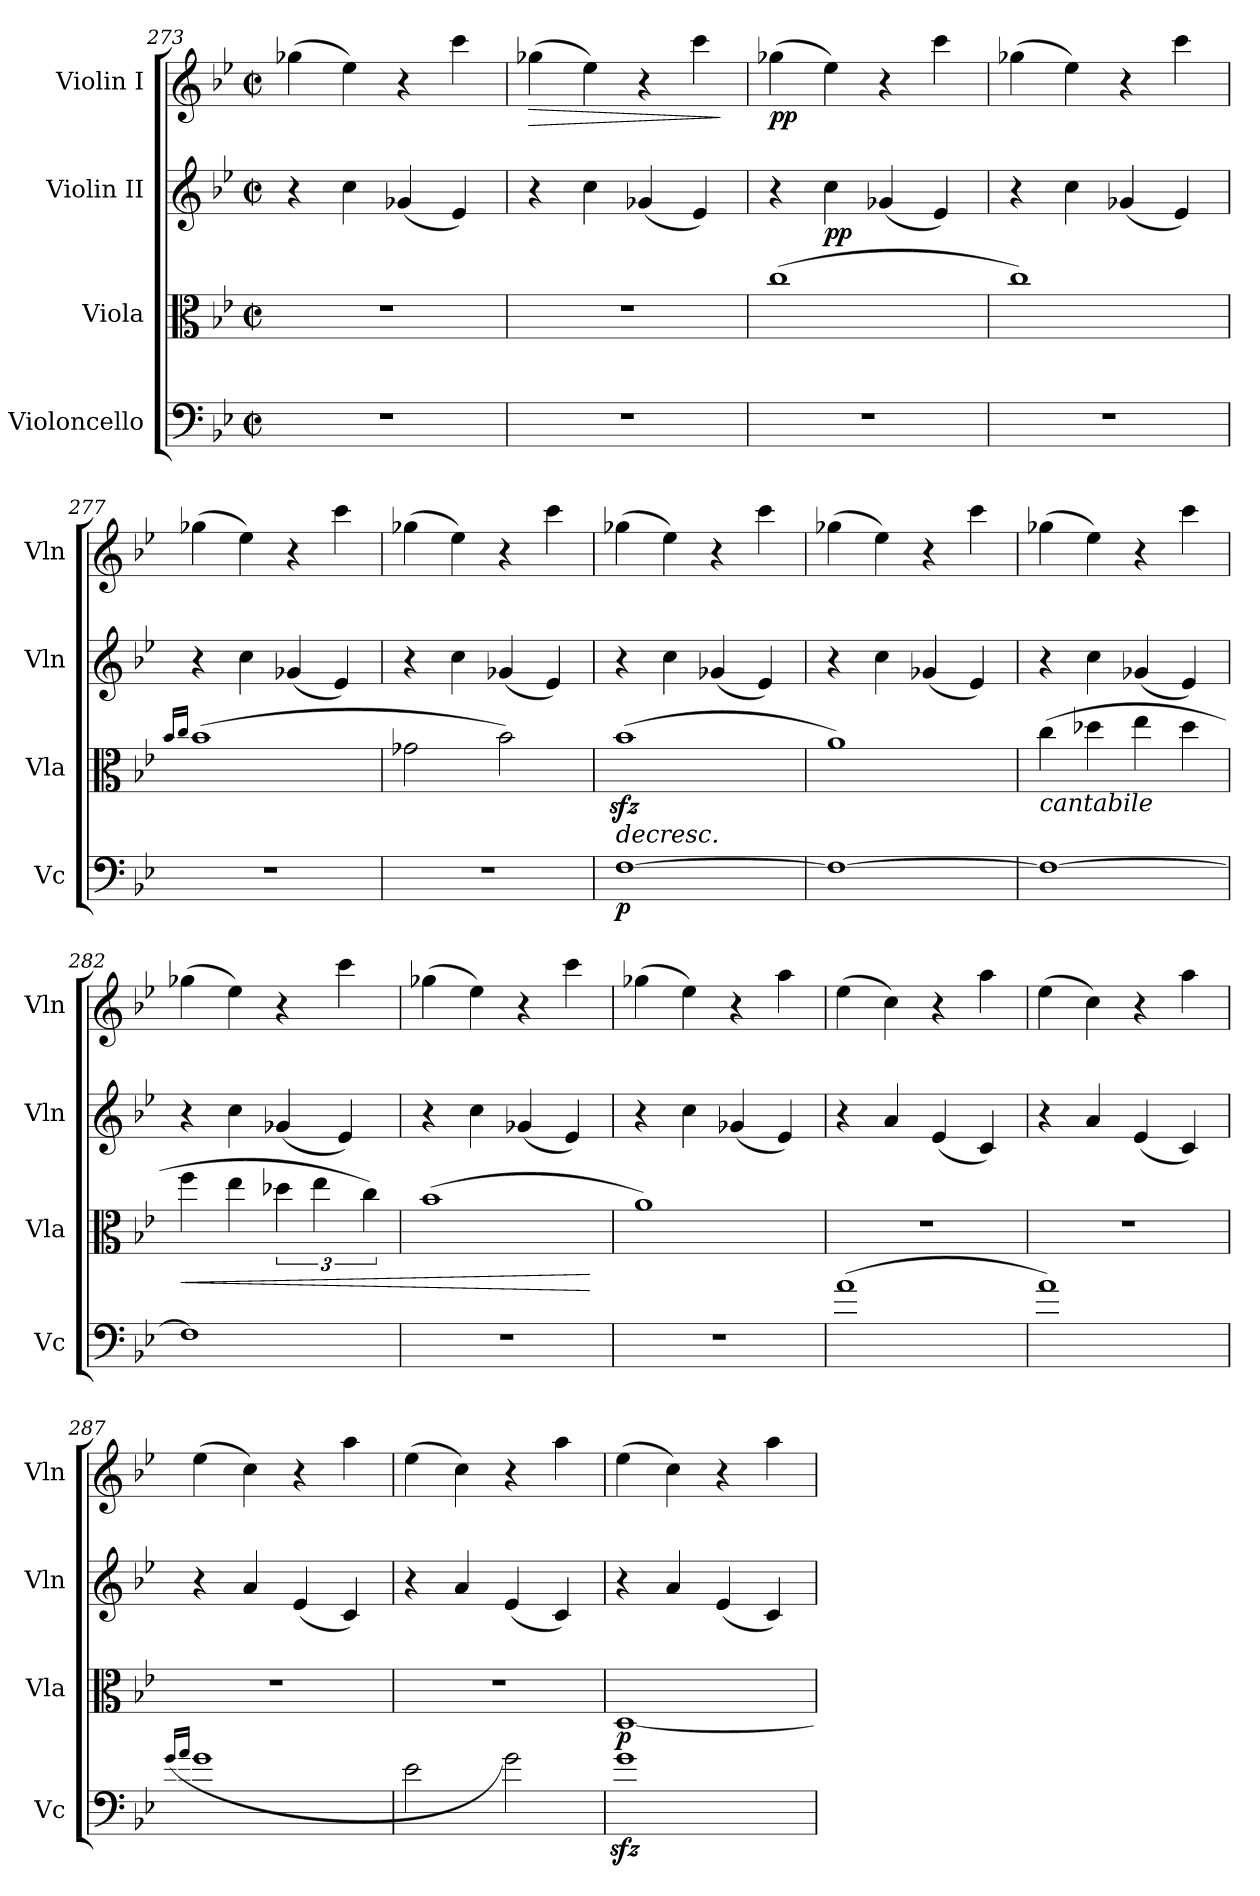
**kern	**dynam	**kern	**dynam	**kern	**dynam	**kern	**dynam
*part4	*part4	*part3	*part3	*part2	*part2	*part1	*part1
*staff4	*staff4	*staff3	*staff3	*staff2	*staff2	*staff1	*staff1
*I"Violoncello	*	*I"Viola	*	*I"Violin II	*	*I"Violin I	*
*I'Vc	*	*I'Vla	*	*I'Vln	*	*I'Vln	*
*clefF4	*	*clefC3	*	*clefG2	*	*clefG2	*
*k[b-e-]	*	*k[b-e-]	*	*k[b-e-]	*	*k[b-e-]	*
*M2/2	*	*M2/2	*	*M2/2	*	*M2/2	*
*met(c|)	*	*met(c|)	*	*met(c|)	*	*met(c|)	*
=273	=273	=273	=273	=273	=273	=273	=273
1r	.	1r	.	4r	.	(>4gg-X\	.
.	.	.	.	4cc\	.	4ee-\)	.
.	.	.	.	(<4g-X/	.	4r	.
.	.	.	.	4e-/)	.	4ccc\	.
=274	=274	=274	=274	=274	=274	=274	=274
!	!	!	!	!	!	!	!LO:HP:b
1r	.	1r	.	4r	.	(>4gg-X\	>
.	.	.	.	4cc\	.	4ee-\)	.
.	.	.	.	(<4g-X/	.	4r	.
.	.	.	.	4e-/)	.	4ccc\	.
.	.	.	.	.	.	.	]
!!LO:LB:g=z
=275	=275	=275	=275	=275	=275	=275	=275
!	!	!	!LO:DY:b	!	!	!	!
!	!	!	!LO:DY:n=1:b	!	!	!	!LO:DY:b
1r	.	(>1cc	p other-dynamics	4r	.	(>4gg-X\	pp
!	!	!	!	!	!LO:DY:b	!	!
.	.	.	.	4cc\	pp	4ee-\)	.
.	.	.	.	(<4g-X/	.	4r	.
.	.	.	.	4e-/)	.	4ccc\	.
=276	=276	=276	=276	=276	=276	=276	=276
1r	.	1cc)	.	4r	.	(>4gg-X\	.
.	.	.	.	4cc\	.	4ee-\)	.
.	.	.	.	(<4g-X/	.	4r	.
.	.	.	.	4e-/)	.	4ccc\	.
=277	=277	=277	=277	=277	=277	=277	=277
.	.	16qb-/LL	.	.	.	.	.
.	.	16qcc/JJ	.	.	.	.	.
1r	.	(>1b-	.	4r	.	(>4gg-X\	.
.	.	.	.	4cc\	.	4ee-\)	.
.	.	.	.	(<4g-X/	.	4r	.
.	.	.	.	4e-/)	.	4ccc\	.
=278	=278	=278	=278	=278	=278	=278	=278
1r	.	2g-X\	.	4r	.	(>4gg-X\	.
.	.	.	.	4cc\	.	4ee-\)	.
.	.	2b-\)	.	(<4g-X/	.	4r	.
.	.	.	.	4e-/)	.	4ccc\	.
=279	=279	=279	=279	=279	=279	=279	=279
!	!LO:DY:b	!	!LO:HP:b	!	!	!	!
[1F	p	(>1b-zz<	>	4r	.	(>4gg-X\	.
.	.	.	.	4cc\	.	4ee-\)	.
.	.	.	.	(<4g-X/	.	4r	.
.	.	.	.	4e-/)	.	4ccc\	.
=280	=280	=280	=280	=280	=280	=280	=280
1F_	.	1a)	.	4r	.	(>4gg-X\	.
.	.	.	.	4cc\	.	4ee-\)	.
.	.	.	.	(<4g-X/	.	4r	.
.	.	.	.	4e-/)	.	4ccc\	.
=281	=281	=281	=281	=281	=281	=281	=281
!	!	!LO:TX:b:i:t=cantabile	!	!	!	!	!
1F_	.	(>4cc\	.	4r	.	(>4gg-X\	.
.	.	4dd-X\	.	4cc\	.	4ee-\)	.
.	.	4ee-\	.	(<4g-X/	.	4r	.
.	.	4dd-\	.	4e-/)	.	4ccc\	.
!!LO:LB:g=z
=282	=282	=282	=282	=282	=282	=282	=282
!	!	!	!LO:HP:b	!	!	!	!
1F]	.	4ff\	<	4r	.	(>4gg-X\	.
.	.	4ee-\	.	4cc\	.	4ee-\)	.
.	.	6dd-X\	.	(<4g-X/	.	4r	.
.	.	6ee-\	.	.	.	.	.
.	.	.	.	4e-/)	.	4ccc\	.
.	.	6cc\)	.	.	.	.	.
.	.	.	]	.	.	.	.
=283	=283	=283	=283	=283	=283	=283	=283
1r	.	(>1b-	.	4r	.	(>4gg-X\	.
.	.	.	.	4cc\	.	4ee-\)	.
.	.	.	.	(<4g-X/	.	4r	.
.	.	.	.	4e-/)	.	4ccc\	.
.	.	.	[	.	.	.	.
=284	=284	=284	=284	=284	=284	=284	=284
1r	.	1a)	.	4r	.	(>4gg-X\	.
.	.	.	.	4cc\	.	4ee-\)	.
.	.	.	.	(<4g-X/	.	4r	.
.	.	.	.	4e-/)	.	4aa\	.
=285	=285	=285	=285	=285	=285	=285	=285
!	!LO:DY:b	!	!	!	!	!	!
!	!LO:DY:n=1:b	!	!	!	!	!	!
(>1a	p other-dynamics	1r	.	4r	.	(>4ee-\	.
.	.	.	.	4a/	.	4cc\)	.
.	.	.	.	(<4e-/	.	4r	.
.	.	.	.	4c/)	.	4aa\	.
=286	=286	=286	=286	=286	=286	=286	=286
1a)	.	1r	.	4r	.	(>4ee-\	.
.	.	.	.	4a/	.	4cc\)	.
.	.	.	.	(<4e-/	.	4r	.
.	.	.	.	4c/)	.	4aa\	.
=287	=287	=287	=287	=287	=287	=287	=287
(>16qg/LL	.	.	.	.	.	.	.
16qa/JJ	.	.	.	.	.	.	.
1g	.	1r	.	4r	.	(>4ee-\	.
.	.	.	.	4a/	.	4cc\)	.
.	.	.	.	(<4e-/	.	4r	.
.	.	.	.	4c/)	.	4aa\	.
=288	=288	=288	=288	=288	=288	=288	=288
2e-\	.	1r	.	4r	.	(>4ee-\	.
.	.	.	.	4a/	.	4cc\)	.
2g\)	.	.	.	(<4e-/	.	4r	.
.	.	.	.	4c/)	.	4aa\	.
!!LO:PB:g=z
=289	=289	=289	=289	=289	=289	=289	=289
!	!	!	!LO:DY:b	!	!	!	!
1gzz<	.	[1D	p	4r	.	(>4ee-\	.
.	.	.	.	4a/	.	4cc\)	.
.	.	.	.	(<4e-/	.	4r	.
.	.	.	.	4c/)	.	4aa\	.
=	=	=	=	=	=	=	=
*-	*-	*-	*-	*-	*-	*-	*-
